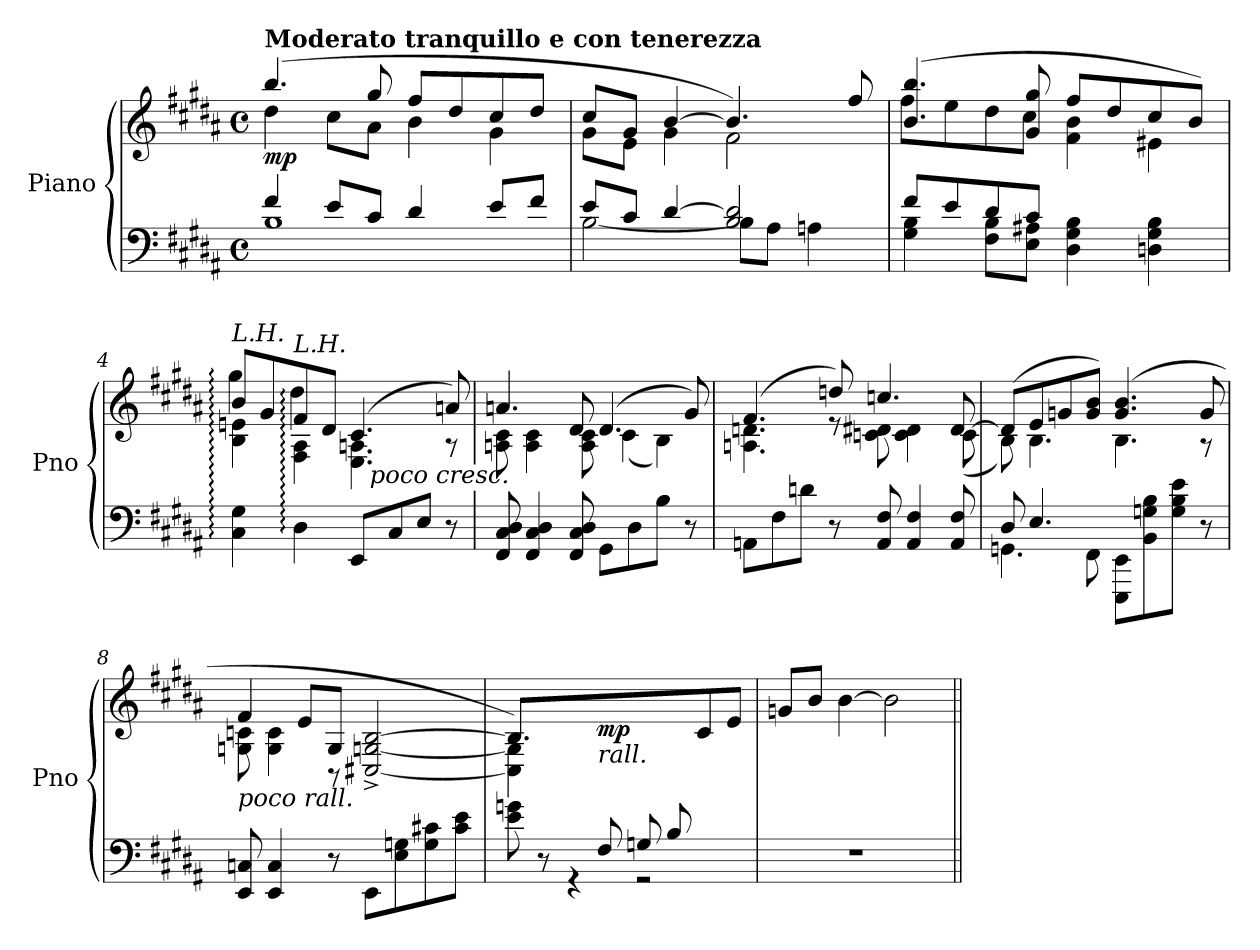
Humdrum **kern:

**kern	**kern	**dynam
*part1	*part1	*part1
*staff2	*staff1	*staff1/2
*I"Piano	*	*
*I'Pno	*	*
*clefF4	*clefG2	*
*k[f#c#g#d#a#]	*k[f#c#g#d#a#]	*
*M4/4	*M4/4	*
*met(c)	*met(c)	*
*MM69	*MM69	*
=1	=1	=1
*^	*^	*
!	!	!LO:TX:a:B:t=Moderato tranquillo e con tenerezza	!	!
!	!	!	!	!LO:DY:b
4f#/	1B	(4.bb/	4dd#\	mp
8e/L	.	.	8cc#\L	.
8c#/J	.	8gg#/	8a#\J	.
4d#/	.	8ff#/L	4b\	.
.	.	8dd#/	.	.
8e/L	.	8cc#/	4g#\	.
8f#/J	.	8dd#/J	.	.
=2	=2	=2	=2	=2
8e/L	[2B\	8cc#/L	8g#\L	.
8c#/J	.	8g#/J	8e\J	.
[4d#/	.	[4b/	4g#\	.
2B/ 2d#/]	8B\L]	4.b/])	2f#\	.
.	8A#\J	.	.	.
.	4An\	.	.	.
.	.	8ff#/	.	.
!!LO:LB:g=z	!!
=3	=3	=3	=3	=3
8f#/L	4G#\ 4B\	(4.b/ 4.bb/	8ff#\L	.
8e/	.	.	8ee\	.
8d#/	8F#\ 8B\L	.	8dd#\	.
8c#/J	8E\ 8A#X\J	8g#/ 8gg#/	8cc#\J	.
4D#\ 4G#\ 4B\	2ryy	8ff#/L	4f#\ 4b\	.
.	.	8dd#/	.	.
4Dn\ 4G#\ 4B\	.	8cc#/	4e#X\	.
.	.	8b/J)	.	.
*v	*v	*	*	*
=4	=4	=4	=4
*	*	*^	*
!	!LO:TX:a:i:t=L.H.	!	!	!
*	*	*	*^	*
4C#\:: 4G#\::	8b/L	4B\ 4en\	4gg#::\	2ryy	.
.	8g#/	.	.	.	.
!	!LO:TX:a:i:t=L.H.	!	!	!	!
4D#::\	8f#/	4F#\ 4A#\	4dd#::\	.	.
.	8d#/J	.	.	.	.
8EE/L	(4.c#/	4.E\ 4.An\	2ryy	16ryy	.
!	!	!	!	!LO:TX:b:i:t=poco cresc.	!
.	.	.	.	4..ryy	.
8C#/	.	.	.	.	.
8E/J	.	.	.	.	.
8r	8an/)	8r	.	.	.
*	*	*v	*v	*v	*
!!LO:LB:g=z
=5	=5	=5	=5
8FF#/ 8C#/ 8D#/	4.an/	8An\ 8c#\	.
4FF#/ 4C#/ 4D#/	.	4A\ 4c#\	.
8FF#/ 8C#/ 8D#/	8d#/	8A\ 8c#\	.
8GG#\L	(4.d#/	(4c#\	.
8D#\	.	.	.
8B\J	.	4B\)	.
8r	8g#/)	.	.
=6	=6	=6	=6
8AAn\L	(4.f#/	4.An\ 4.dn\	.
8F#\	.	.	.
8dn\J	.	.	.
8r	8ddn/)	8re	.
8AA/ 8F#/	4.ccn/	8cn\ 8d#X\	.
4AA/ 4F#/	.	4c\ 4d#\	.
8AA/ 8F#/	[8d#/	(8c\	.
=7	=7	=7	=7
*^	*	*	*
8D#/	4.GGn\	(8d#/L]	8B\)	.
4.E/	.	8e/	4.B\	.
.	.	8gn/	.	.
.	8FF#\	8g/ 8b/J)	.	.
8EEE\ 8EE\L	2ryy	(4.g/ 4.b/	4.B\	.
8BB\ 8Gn\ 8B\	.	.	.	.
8G\ 8B\ 8e\J	.	.	.	.
8r	.	8g/	8r	.
*v	*v	*	*	*
!!LO:LB:g=z	!!
=8	=8	=8	=8
!	!LO:TX:b:i:t=poco rall.	!	!
8EE/ 8Cn/	4f#/	8Gn\ 8cn\	.
4EE/ 4C/	.	4G\ 4c\	.
.	8e/L	.	.
8r	8G/J	8r	.
8EE\L	[2C#X/^> [2Gn/^> [2B/^>	2ryy	.
8E\ 8Gn\	.	.	.
8G\ 8c#X\	.	.	.
8c#\ 8e\J	.	.	.
=9	=9	=9	=9
*^	*	*	*
4.ryy	8e\ 8gn\	4.B/])	4C#\] 4G\]	.
.	8r	.	.	.
.	4r	.	2.ryy	.
!	!	!LO:TX:b:i:t=rall.	!	!
!	!	!	!	!LO:DY:b
(8F#/	.	4.ryy	.	mp
8Gn/L	2rGG	.	.	.
8B/	.	.	.	.
4ryy	.	8c#/	.	.
.	.	8e/J	.	.
*v	*v	*	*	*
*	*v	*v	*
=10	=10	=10
1r	8gn/L	.
.	8b/J	.
.	[4b\	.
.	2b\])	.
=||	=||	=||
*-	*-	*-
